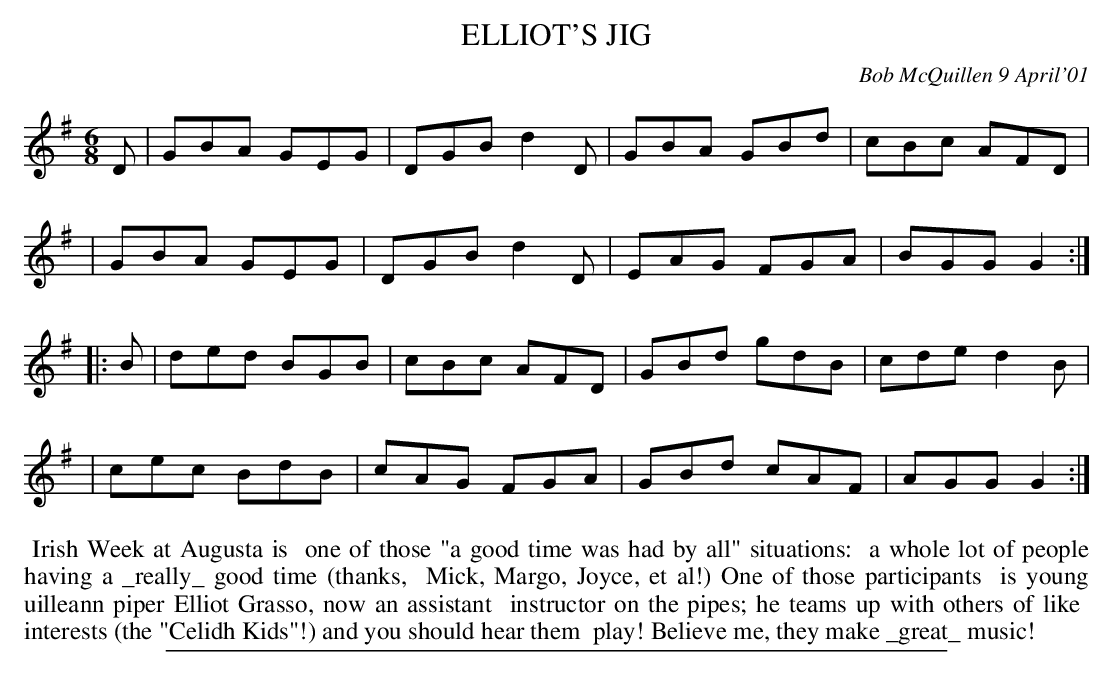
X:1
T: ELLIOT'S JIG
C: Bob McQuillen 9 April'01
M: 6/8
L: 1/8
K: G
D \
| GBA GEG | DGB d2D | GBA GBd | cBc AFD |
| GBA GEG | DGB d2D | EAG FGA | BGG G2 :|
|: B \
| ded BGB | cBc AFD | GBd gdB | cde d2B |
| cec BdB | cAG FGA | GBd cAF | AGG G2 :|
